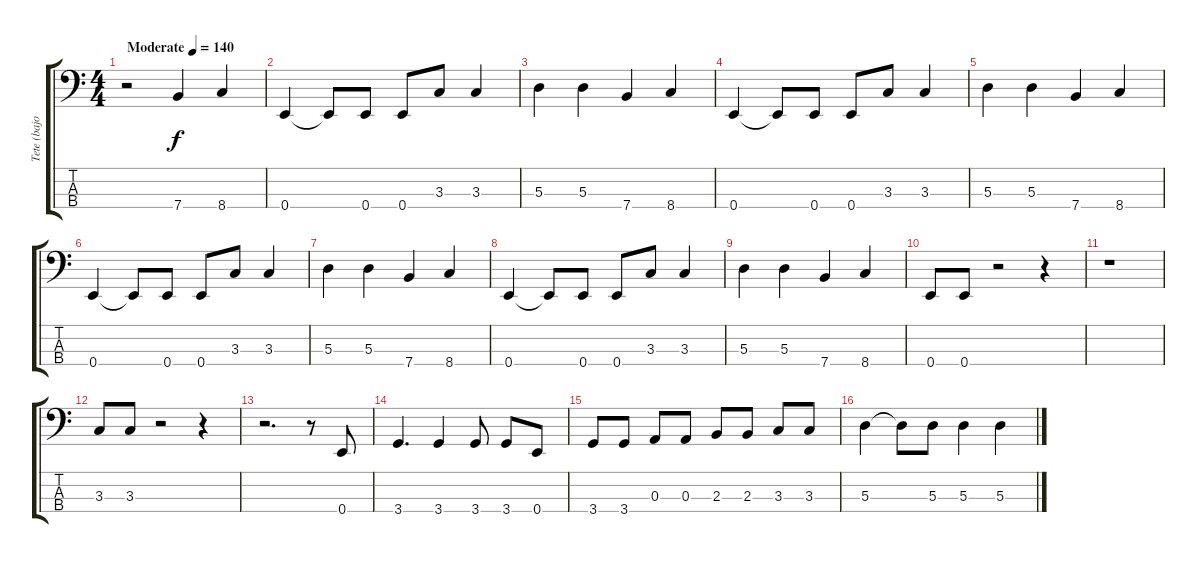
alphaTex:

\track ("Tete (bajo)" "Tete (bajo") {solo instrument electricbasspick}
\staff {score tabs}
\tuning (G2 D2 A1 E1) {hide}
\ts (4 4)
\tempo (140 "Moderate")
\clef f4
\ks c
r.2{dy f instrument electricbasspick} 7.4.4 8.4.4 |
0.4.4 0.4{t}.8 0.4.8 0.4.8 3.3.8 3.3.4 |
5.3.4 5.3.4 7.4.4 8.4.4 |
0.4.4 0.4{t}.8 0.4.8 0.4.8 3.3.8 3.3.4 |
5.3.4 5.3.4 7.4.4 8.4.4 |
0.4.4 0.4{t}.8 0.4.8 0.4.8 3.3.8 3.3.4 |
5.3.4 5.3.4 7.4.4 8.4.4 |
0.4.4 0.4{t}.8 0.4.8 0.4.8 3.3.8 3.3.4 |
5.3.4 5.3.4 7.4.4 8.4.4 |
0.4.8 0.4.8 r.2 r.4 |
r.1 |
3.3.8 3.3.8 r.2 r.4 |
r.2{d} r.8 0.4.8 |
3.4.4{d} 3.4.4 3.4.8 3.4.8 0.4.8 |
3.4.8 3.4.8 0.3.8 0.3.8 2.3.8 2.3.8 3.3.8 3.3.8 |
5.3.4 5.3{t}.8 5.3.8 5.3.4 5.3.4
